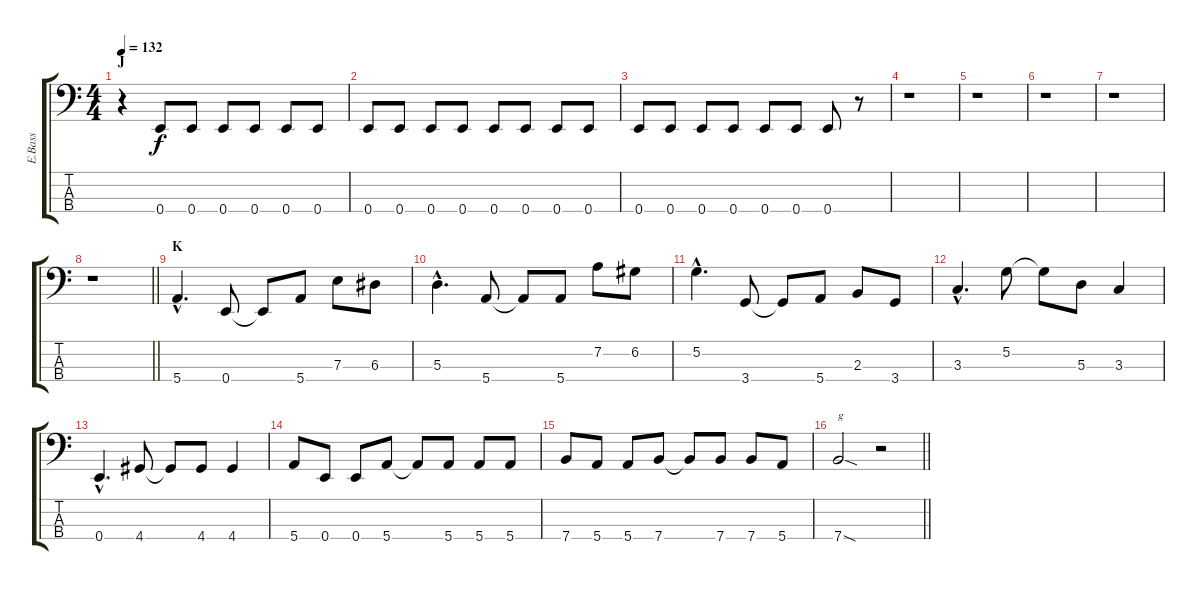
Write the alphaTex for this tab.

\track ("E.Bass" "E.Bass") {instrument electricbassfinger}
\staff {score tabs}
\tuning (G2 D2 A1 E1) {hide}
\ts (4 4)
\section ("" "J")
\tempo 132
\clef f4
\ks c
r.4{dy f} 0.4.8 0.4.8 0.4.8 0.4.8 0.4.8 0.4.8 |
0.4.8 0.4.8 0.4.8 0.4.8 0.4.8 0.4.8 0.4.8 0.4.8 |
0.4.8 0.4.8 0.4.8 0.4.8 0.4.8 0.4.8 0.4.8 r.8 |
r.1 |
r.1 |
r.1 |
r.1 |
\barLineRight lightlight
r.1 |
\section ("" "K")
5.4{hac}.4{d} 0.4.8 0.4{t}.8 5.4.8 7.3.8 6.3.8 |
5.3{hac}.4{d} 5.4.8 5.4{t}.8 5.4.8 7.2.8 6.2.8 |
5.2{hac}.4{d} 3.4.8 3.4{t}.8 5.4.8 2.3.8 3.4.8 |
3.3{hac}.4{d} 5.2.8 5.2{t}.8 5.3.8 3.3.4 |
0.4{hac}.4{d} 4.4.8 4.4{t}.8 4.4.8 4.4.4 |
5.4.8 0.4.8 0.4.8 5.4.8 5.4{t}.8 5.4.8 5.4.8 5.4.8 |
7.4.8 5.4.8 5.4.8 7.4.8 7.4{t}.8 7.4.8 7.4.8 5.4.8 |
\barLineRight lightlight
7.4{sod}.2{txt "g"} r.2
